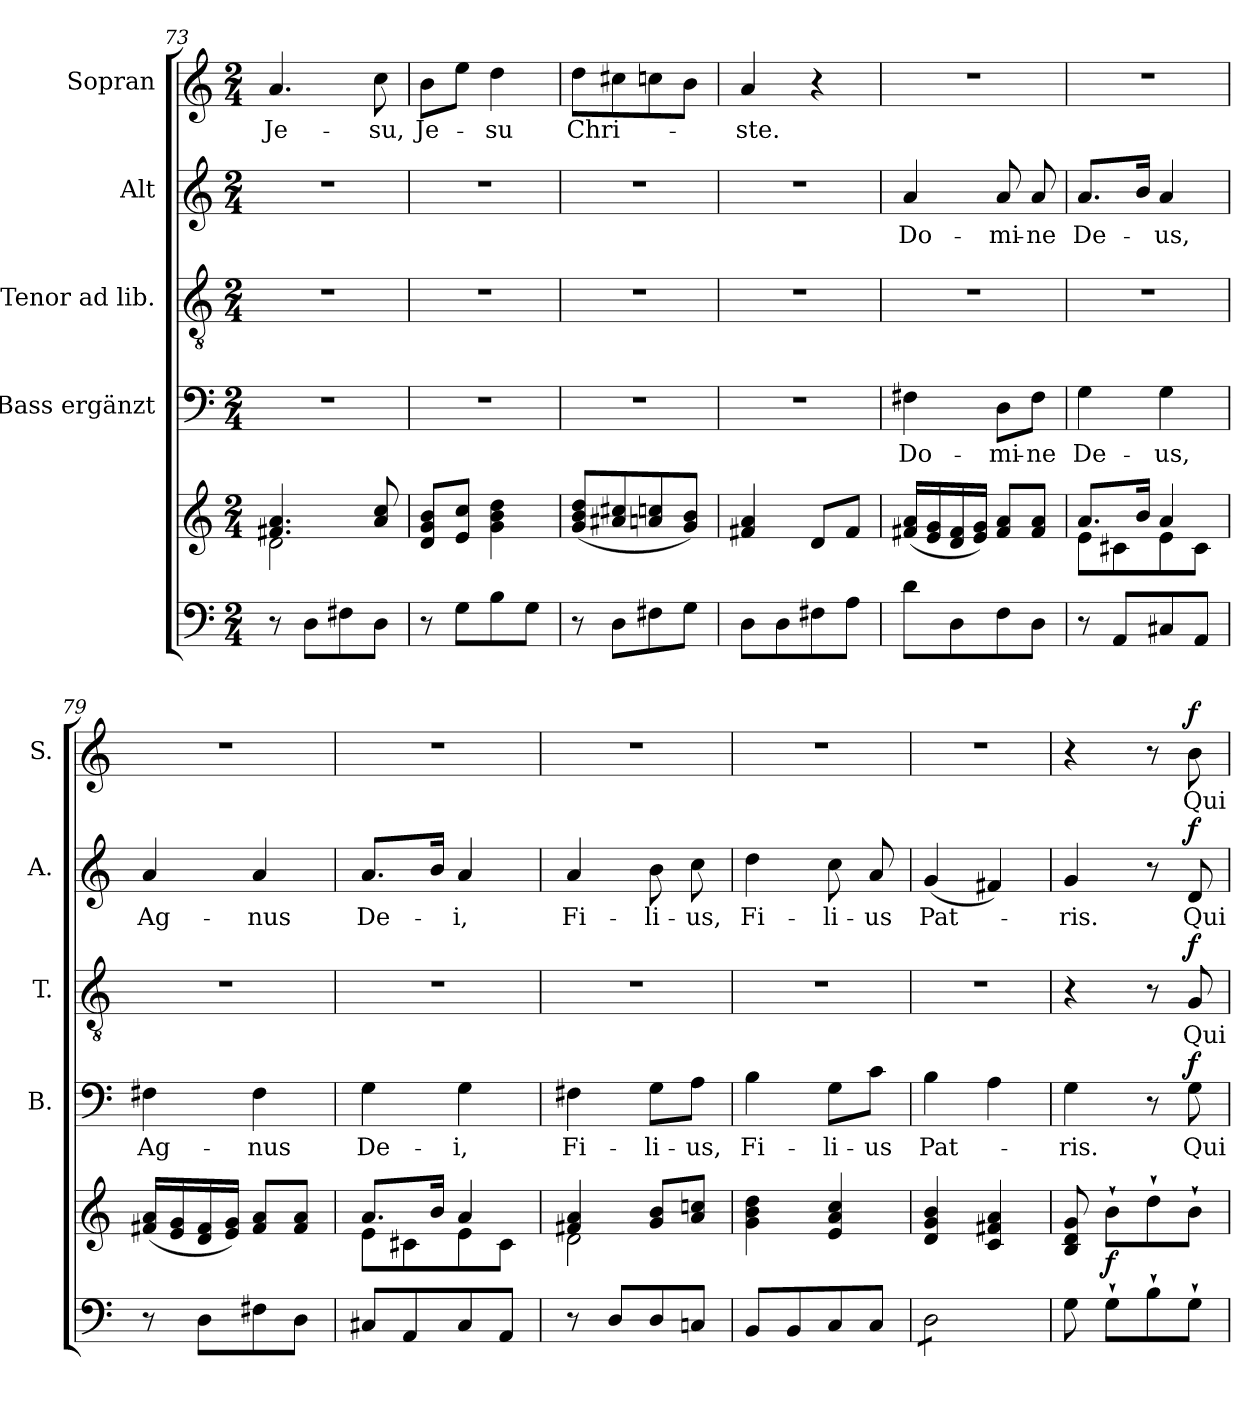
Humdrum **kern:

**kern	**kern	**dynam	**kern	**text	**dynam	**kern	**text	**dynam	**kern	**text	**dynam	**kern	**text	**dynam
*part5	*part5	*part5	*part4	*part4	*part4	*part3	*part3	*part3	*part2	*part2	*part2	*part1	*part1	*part1
*staff6	*staff5	*staff5/6	*staff4	*staff4	*staff4	*staff3	*staff3	*staff3	*staff2	*staff2	*staff2	*staff1	*staff1	*staff1
*	*	*	*I"Bass ergänzt	*	*	*I"Tenor ad lib.	*	*	*I"Alt	*	*	*I"Sopran	*	*
*	*	*	*I'B.	*	*	*I'T.	*	*	*I'A.	*	*	*I'S.	*	*
*clefF4	*clefG2	*	*clefF4	*	*	*clefGv2	*	*	*clefG2	*	*	*clefG2	*	*
*k[]	*k[]	*	*k[]	*	*	*k[]	*	*	*k[]	*	*	*k[]	*	*
*C:	*C:	*	*C:	*	*	*C:	*	*	*C:	*	*	*C:	*	*
*M2/4	*M2/4	*	*M2/4	*	*	*M2/4	*	*	*M2/4	*	*	*M2/4	*	*
=73	=73	=73	=73	=73	=73	=73	=73	=73	=73	=73	=73	=73	=73	=73
*	*^	*	*	*	*	*	*	*	*	*	*	*	*	*
!	!	!	!	!	!	!	!	!	!	!	!	!	!	!LO:LY:b	!
8r	4.f#X/ 4.a/	2d\	.	2r	.	.	2r	.	.	2r	.	.	4.a/	Je-	.
8D\L	.	.	.	.	.	.	.	.	.	.	.	.	.	.	.
8F#X\	.	.	.	.	.	.	.	.	.	.	.	.	.	.	.
!	!	!	!	!	!	!	!	!	!	!	!	!	!	!LO:LY:b	!
8D\J	8a/ 8cc/	.	.	.	.	.	.	.	.	.	.	.	8cc\	-su,	.
*	*v	*v	*	*	*	*	*	*	*	*	*	*	*	*	*
=74	=74	=74	=74	=74	=74	=74	=74	=74	=74	=74	=74	=74	=74	=74
!	!	!	!	!	!	!	!	!	!	!	!	!	!LO:LY:b	!
8r	8d/ 8g/ 8b/L	.	2r	.	.	2r	.	.	2r	.	.	8b\L	Je-	.
8G\L	8e/ 8cc/J	.	.	.	.	.	.	.	.	.	.	8ee\J	.	.
!	!	!	!	!	!	!	!	!	!	!	!	!	!LO:LY:b	!
8B\	4g\ 4b\ 4dd\	.	.	.	.	.	.	.	.	.	.	4dd\	-su	.
8G\J	.	.	.	.	.	.	.	.	.	.	.	.	.	.
=75	=75	=75	=75	=75	=75	=75	=75	=75	=75	=75	=75	=75	=75	=75
!	!	!	!	!	!	!	!	!	!	!	!	!	!LO:LY:b	!
8r	(<8g/ 8b/ 8dd/L	.	2r	.	.	2r	.	.	2r	.	.	8dd\L	Chri-	.
8D\L	8a#X/ 8cc#X/	.	.	.	.	.	.	.	.	.	.	8cc#X\	.	.
8F#X\	8an/ 8ccn/	.	.	.	.	.	.	.	.	.	.	8ccn\	.	.
8G\J	8g/ 8b/J)	.	.	.	.	.	.	.	.	.	.	8b\J	.	.
=76	=76	=76	=76	=76	=76	=76	=76	=76	=76	=76	=76	=76	=76	=76
!	!	!	!	!	!	!	!	!	!	!	!	!	!LO:LY:b	!
8D\L	4f#X/ 4a/	.	2r	.	.	2r	.	.	2r	.	.	4a/	-ste.	.
8D\	.	.	.	.	.	.	.	.	.	.	.	.	.	.
8F#X\	8d/L	.	.	.	.	.	.	.	.	.	.	4r	.	.
8A\J	8f#/J	.	.	.	.	.	.	.	.	.	.	.	.	.
=77	=77	=77	=77	=77	=77	=77	=77	=77	=77	=77	=77	=77	=77	=77
!	!	!	!	!LO:LY:b	!	!	!	!	!	!LO:LY:b	!	!	!	!
8d\L	(<16f#X/ 16a/LL	.	4F#X\	Do-	.	2r	.	.	4a/	Do-	.	2r	.	.
.	16e/ 16g/	.	.	.	.	.	.	.	.	.	.	.	.	.
8D\	16d/ 16f#/	.	.	.	.	.	.	.	.	.	.	.	.	.
.	16e/ 16g/JJ)	.	.	.	.	.	.	.	.	.	.	.	.	.
!	!	!	!	!LO:LY:b	!	!	!	!	!	!LO:LY:b	!	!	!	!
8F\	8f#/ 8a/L	.	8D\L	-mi-	.	.	.	.	8a/	-mi-	.	.	.	.
!	!	!	!	!LO:LY:b	!	!	!	!	!	!LO:LY:b	!	!	!	!
8D\J	8f#/ 8a/J	.	8F#\J	-ne	.	.	.	.	8a/	-ne	.	.	.	.
!!LO:PB:g=z
=78	=78	=78	=78	=78	=78	=78	=78	=78	=78	=78	=78	=78	=78	=78
*	*^	*	*	*	*	*	*	*	*	*	*	*	*	*
!	!	!	!	!	!LO:LY:b	!	!	!	!	!	!LO:LY:b	!	!	!	!
8r	8.a/L	8e\L	.	4G\	De-	.	2r	.	.	8.a/L	De-	.	2r	.	.
8AA/L	.	8c#X\	.	.	.	.	.	.	.	.	.	.	.	.	.
.	16b/Jk	.	.	.	.	.	.	.	.	16b/Jk	.	.	.	.	.
!	!	!	!	!	!LO:LY:b	!	!	!	!	!	!LO:LY:b	!	!	!	!
8C#X/	4a/	8e\	.	4G\	-us,	.	.	.	.	4a/	-us,	.	.	.	.
8AA/J	.	8c#\J	.	.	.	.	.	.	.	.	.	.	.	.	.
=79	=79	=79	=79	=79	=79	=79	=79	=79	=79	=79	=79	=79	=79	=79	=79
!	!	!	!	!	!LO:LY:b	!	!	!	!	!	!LO:LY:b	!	!	!	!
*	*v	*v	*	*	*	*	*	*	*	*	*	*	*	*	*
8r	(<16f#X/ 16a/LL	.	4F#X\	Ag-	.	2r	.	.	4a/	Ag-	.	2r	.	.
.	16e/ 16g/	.	.	.	.	.	.	.	.	.	.	.	.	.
8D\L	16d/ 16f#/	.	.	.	.	.	.	.	.	.	.	.	.	.
.	16e/ 16g/JJ)	.	.	.	.	.	.	.	.	.	.	.	.	.
!	!	!	!	!LO:LY:b	!	!	!	!	!	!LO:LY:b	!	!	!	!
8F#X\	8f#/ 8a/L	.	4F#\	-nus	.	.	.	.	4a/	-nus	.	.	.	.
8D\J	8f#/ 8a/J	.	.	.	.	.	.	.	.	.	.	.	.	.
=80	=80	=80	=80	=80	=80	=80	=80	=80	=80	=80	=80	=80	=80	=80
*	*^	*	*	*	*	*	*	*	*	*	*	*	*	*
!	!	!	!	!	!LO:LY:b	!	!	!	!	!	!LO:LY:b	!	!	!	!
8C#X/L	8.a/L	8e\L	.	4G\	De-	.	2r	.	.	8.a/L	De-	.	2r	.	.
8AA/	.	8c#X\	.	.	.	.	.	.	.	.	.	.	.	.	.
.	16b/Jk	.	.	.	.	.	.	.	.	16b/Jk	.	.	.	.	.
!	!	!	!	!	!LO:LY:b	!	!	!	!	!	!LO:LY:b	!	!	!	!
8C#/	4a/	8e\	.	4G\	-i,	.	.	.	.	4a/	-i,	.	.	.	.
8AA/J	.	8c#\J	.	.	.	.	.	.	.	.	.	.	.	.	.
=81	=81	=81	=81	=81	=81	=81	=81	=81	=81	=81	=81	=81	=81	=81	=81
!	!	!	!	!	!LO:LY:b	!	!	!	!	!	!LO:LY:b	!	!	!	!
8r	4f#X/ 4a/	2d\	.	4F#X\	Fi-	.	2r	.	.	4a/	Fi-	.	2r	.	.
8D/L	.	.	.	.	.	.	.	.	.	.	.	.	.	.	.
!	!	!	!	!	!LO:LY:b	!	!	!	!	!	!LO:LY:b	!	!	!	!
8D/	8g/ 8b/L	.	.	8G\L	-li-	.	.	.	.	8b\	-li-	.	.	.	.
!	!	!	!	!	!LO:LY:b	!	!	!	!	!	!LO:LY:b	!	!	!	!
8Cn/J	8a/ 8ccn/J	.	.	8A\J	-us,	.	.	.	.	8cc\	-us,	.	.	.	.
*	*v	*v	*	*	*	*	*	*	*	*	*	*	*	*	*
=82	=82	=82	=82	=82	=82	=82	=82	=82	=82	=82	=82	=82	=82	=82
!	!	!	!	!LO:LY:b	!	!	!	!	!	!LO:LY:b	!	!	!	!
8BB/L	4g\ 4b\ 4dd\	.	4B\	Fi-	.	2r	.	.	4dd\	Fi-	.	2r	.	.
8BB/	.	.	.	.	.	.	.	.	.	.	.	.	.	.
!	!	!	!	!LO:LY:b	!	!	!	!	!	!LO:LY:b	!	!	!	!
8C/	4e/ 4a/ 4cc/	.	8G\L	-li-	.	.	.	.	8cc\	-li-	.	.	.	.
!	!	!	!	!LO:LY:b	!	!	!	!	!	!LO:LY:b	!	!	!	!
8C/J	.	.	8c\J	-us	.	.	.	.	8a/	-us	.	.	.	.
=83	=83	=83	=83	=83	=83	=83	=83	=83	=83	=83	=83	=83	=83	=83
!	!	!	!	!LO:LY:b	!	!	!	!	!	!LO:LY:b	!	!	!	!
*tremolo	*	*	*	*	*	*	*	*	*	*	*	*	*	*
8D\L	4d/ 4g/ 4b/	.	4B\	Pat-	.	2r	.	.	(<4g/	Pat-	.	2r	.	.
8D\	.	.	.	.	.	.	.	.	.	.	.	.	.	.
8D\	4c/ 4f#X/ 4a/	.	4A\	.	.	.	.	.	4f#X/)	.	.	.	.	.
8D\J	.	.	.	.	.	.	.	.	.	.	.	.	.	.
*Xtremolo	*	*	*	*	*	*	*	*	*	*	*	*	*	*
=84	=84	=84	=84	=84	=84	=84	=84	=84	=84	=84	=84	=84	=84	=84
!	!	!	!	!LO:LY:b	!	!	!	!	!	!LO:LY:b	!	!	!	!
8G\	8B/ 8d/ 8g/	.	4G\	-ris.	.	4r	.	.	4g/	-ris.	.	4r	.	.
!	!	!LO:DY:b	!	!	!	!	!	!	!	!	!	!	!	!
8G`>\L	8b`>\L	f	.	.	.	.	.	.	.	.	.	.	.	.
8B`>\	8dd`>\	.	8r	.	.	8r	.	.	8r	.	.	8r	.	.
!	!	!	!	!LO:LY:b	!LO:DY:a	!	!LO:LY:b	!LO:DY:a	!	!LO:LY:b	!LO:DY:a	!	!LO:LY:b	!LO:DY:a
8G`>\J	8b`>\J	.	8G\	Qui	f	8G/	Qui	f	8d/	Qui	f	8b\	Qui	f
=	=	=	=	=	=	=	=	=	=	=	=	=	=	=
*-	*-	*-	*-	*-	*-	*-	*-	*-	*-	*-	*-	*-	*-	*-
